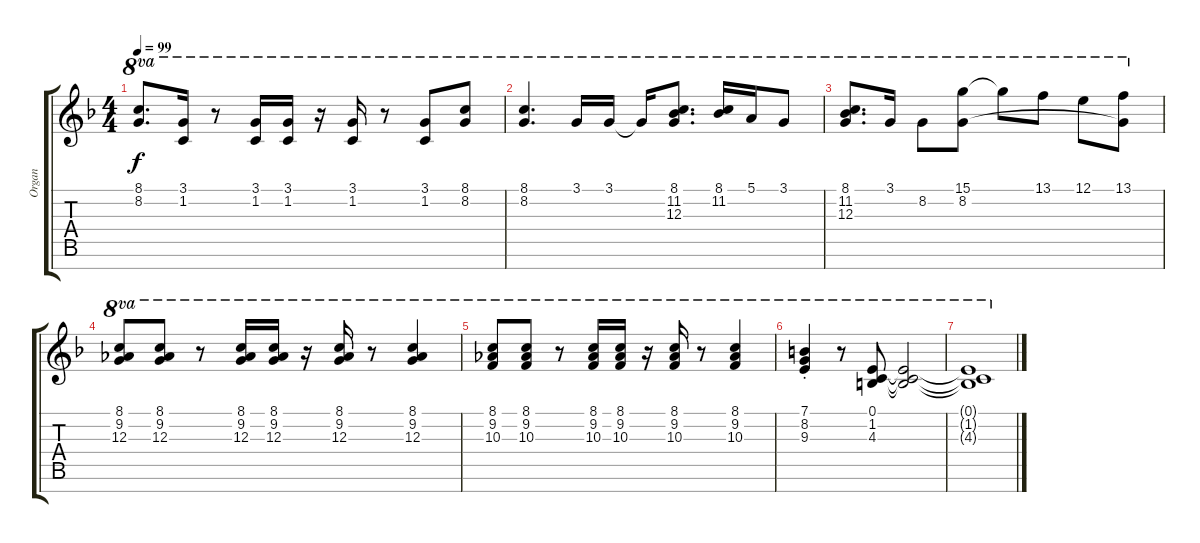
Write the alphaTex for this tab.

\track ("Organ" "Organ") {instrument rockorgan}
\staff {score tabs}
\tuning (E5 B4 G4 D4 A3 E3 B2) {hide}
\ts (4 4)
\tempo 99
\clef g2
\ks f
(8.1 8.2).8{d ot 8va dy f} (3.1 1.2).16{ot 8va} r.8{ot 8va} (3.1 1.2).16{ot 8va} (3.1 1.2).16{ot 8va} r.16{ot 8va} (3.1 1.2).16{ot 8va} r.8{ot 8va} (3.1 1.2).8{ot 8va} (8.1 8.2).8{ot 8va} |
(8.1 8.2).4{d ot 8va} 3.1.16{ot 8va} 3.1.16{ot 8va} 3.1{t}.16{ot 8va} (8.1 11.2 12.3).8{d ot 8va} (8.1 11.2).16{ot 8va} 5.1.16{ot 8va} 3.1.8{ot 8va} |
(8.1 11.2 12.3).8{d ot 8va} 3.1.16{ot 8va} 8.2.8{ot 8va} (15.1 8.2).8{ot 8va} 15.1{t}.8{ot 8va} 13.1.8{ot 8va} 12.1.8{ot 8va} (13.1 8.2{t}).8{ot 8va} |
(8.1 9.2 12.3).8{ot 8va} (8.1 9.2 12.3).8{ot 8va} r.8{ot 8va} (8.1 9.2 12.3).16{ot 8va} (8.1 9.2 12.3).16{ot 8va} r.16{ot 8va} (8.1 9.2 12.3).16{ot 8va} r.8{ot 8va} (8.1 9.2 12.3).4{ot 8va} |
(8.1 9.2 10.3).8{ot 8va} (8.1 9.2 10.3).8{ot 8va} r.8{ot 8va} (8.1 9.2 10.3).16{ot 8va} (8.1 9.2 10.3).16{ot 8va} r.16{ot 8va} (8.1 9.2 10.3).16{ot 8va} r.8{ot 8va} (8.1 9.2 10.3).4{ot 8va} |
(7.1{st} 8.2{st} 9.3{st}).4{ot 8va} r.8{ot 8va} (0.1 1.2 4.3).8{ot 8va} (0.1{t} 1.2{t} 4.3{t}).2{ot 8va} |
(0.1{t} 1.2{t} 4.3{t}).1{ot 8va}
